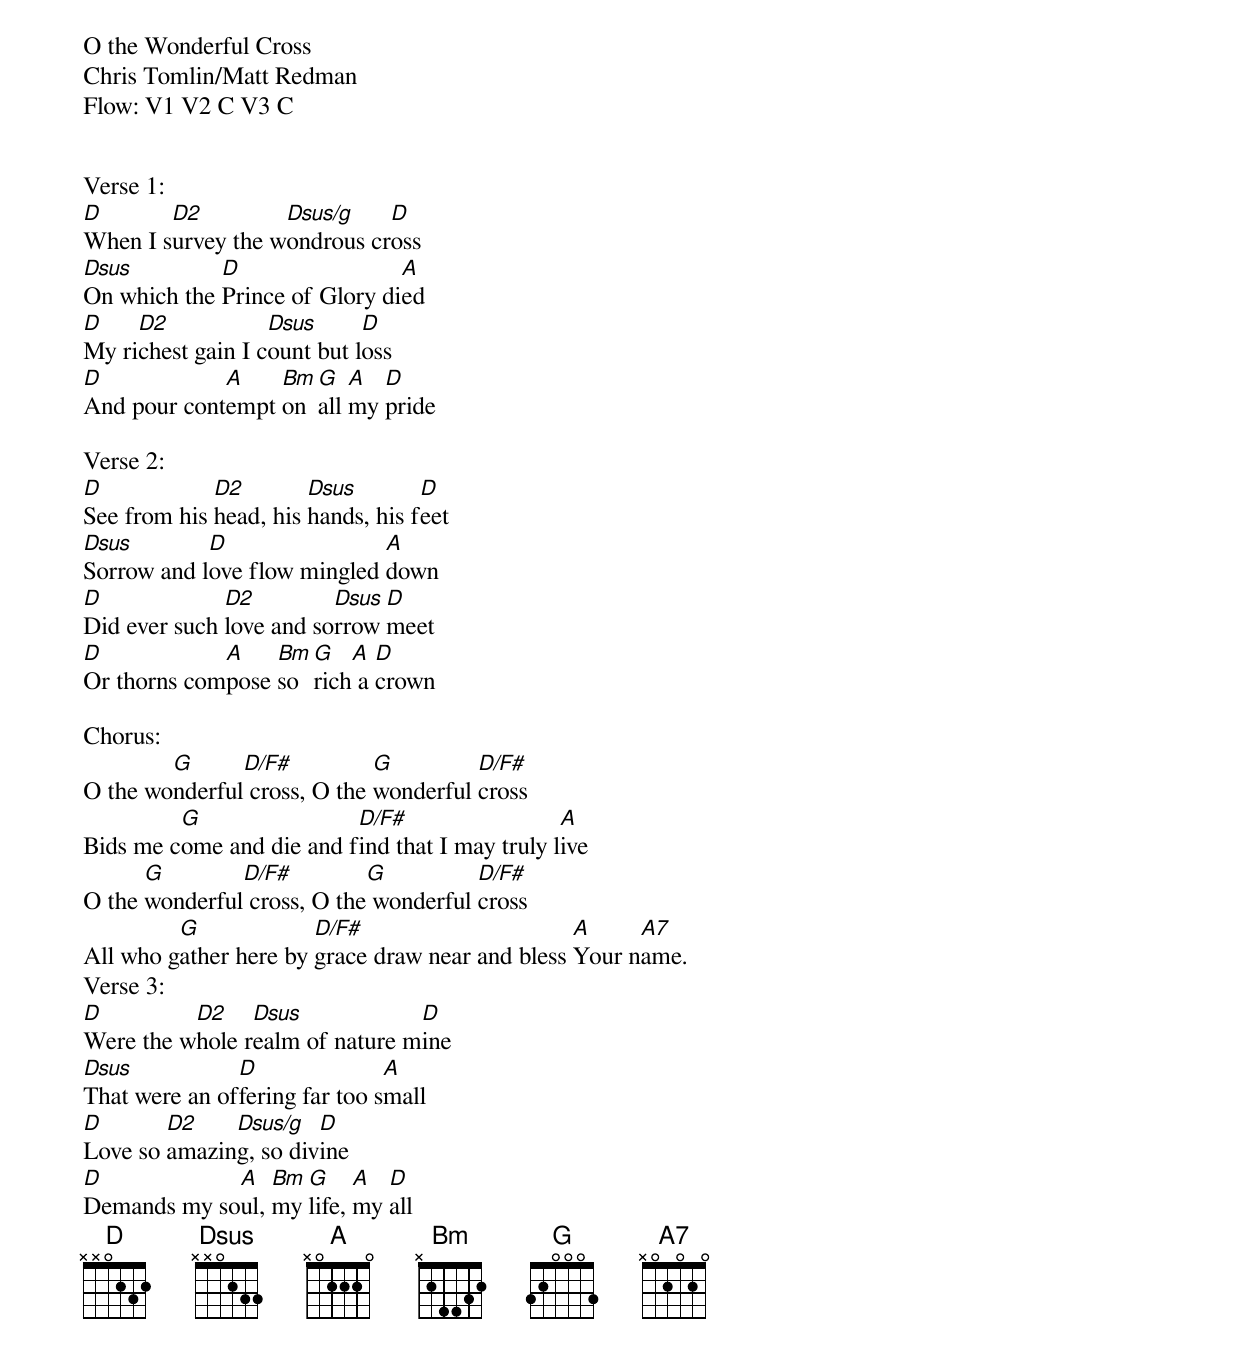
O the Wonderful Cross
Chris Tomlin/Matt Redman
Flow: V1 V2 C V3 C


Verse 1:
[D]When I s[D2]urvey the w[Dsus/g]ondrous cr[D]oss
[Dsus]On which the [D]Prince of Glory di[A]ed
[D]My ri[D2]chest gain I c[Dsus]ount but l[D]oss
[D]And pour cont[A]empt [Bm]on [G]all [A]my [D]pride

Verse 2:
[D]See from his [D2]head, his [Dsus]hands, his f[D]eet
[Dsus]Sorrow and l[D]ove flow mingled [A]down
[D]Did ever such [D2]love and so[Dsus]rrow [D]meet
[D]Or thorns com[A]pose [Bm]so [G]rich[A] a [D]crown

Chorus:
O the wo[G]nderful[D/F#] cross, O the [G]wonderful [D/F#]cross
Bids me c[G]ome and die and f[D/F#]ind that I may truly l[A]ive
O the [G]wonderful[D/F#] cross, O the[G] wonderful [D/F#]cross
All who g[G]ather here by [D/F#]grace draw near and bless [A]Your n[A7]ame.
Verse 3:
[D]Were the w[D2]hole r[Dsus]ealm of nature m[D]ine
[Dsus]That were an of[D]fering far too s[A]mall
[D]Love so [D2]amazin[Dsus/g]g, so div[D]ine
[D]Demands my so[A]ul, [Bm]my [G]life, [A]my [D]all
